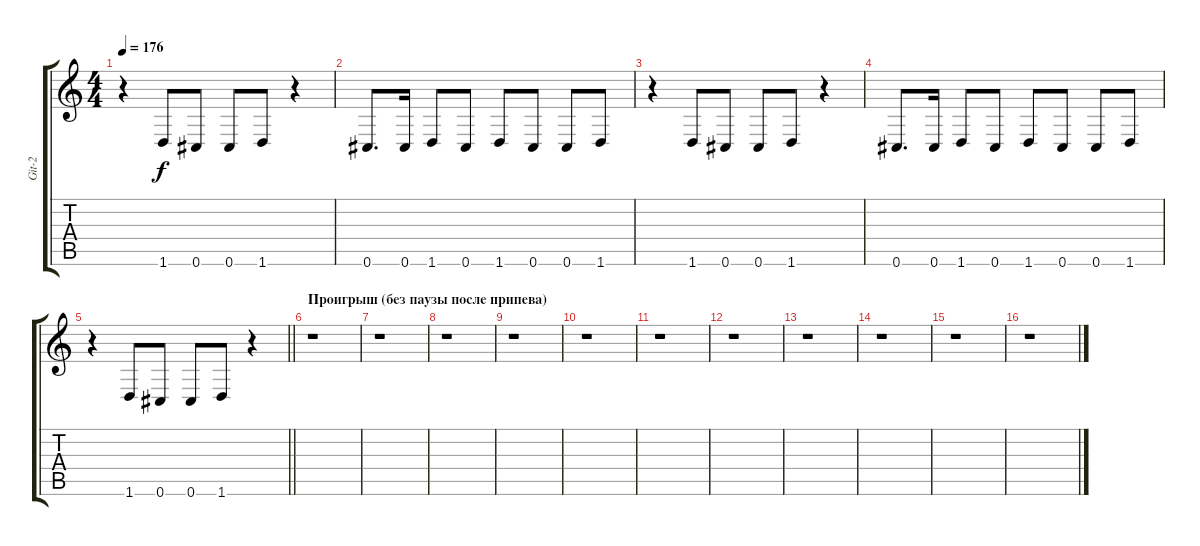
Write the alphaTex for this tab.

\track ("Git-2" "Git-2") {instrument distortionguitar}
\staff {score tabs}
\tuning (C4 Ab3 E3 B2 Gb2 Db2) {hide}
\ts (4 4)
\tempo 176
\clef g2
\ks c
r.4{dy f} 1.6.8 0.6.8 0.6.8 1.6.8 r.4 |
0.6.8{d} 0.6.16 1.6.8 0.6.8 1.6.8 0.6.8 0.6.8 1.6.8 |
r.4 1.6.8 0.6.8 0.6.8 1.6.8 r.4 |
0.6.8{d} 0.6.16 1.6.8 0.6.8 1.6.8 0.6.8 0.6.8 1.6.8 |
\barLineRight lightlight
r.4 1.6.8 0.6.8 0.6.8 1.6.8 r.4 |
\section ("" "Проигрыш (без паузы после припева)")
r.1 |
r.1 |
r.1 |
r.1 |
r.1 |
r.1 |
r.1 |
r.1 |
r.1 |
r.1 |
r.1
